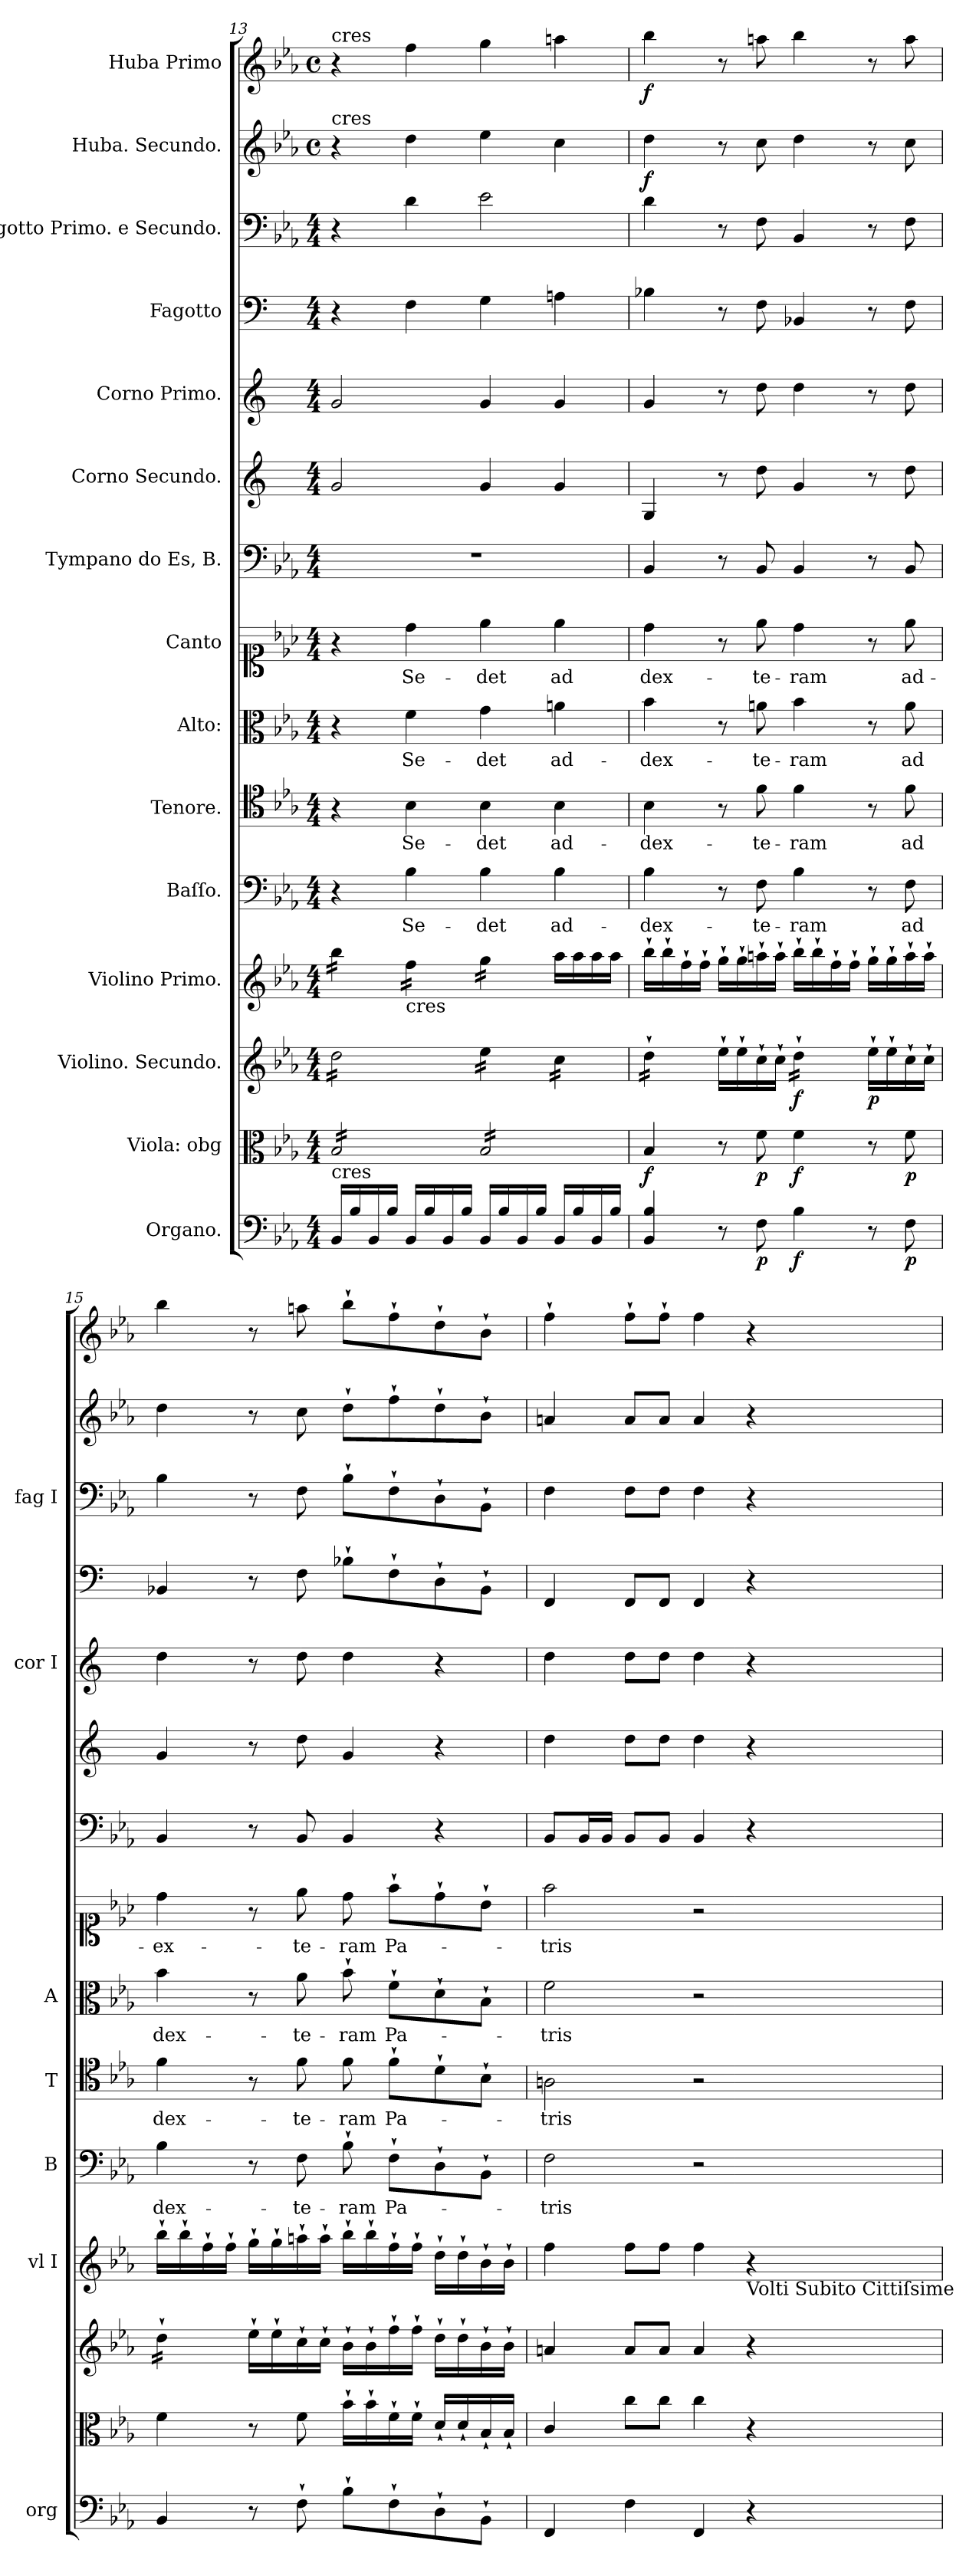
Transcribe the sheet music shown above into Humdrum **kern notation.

**kern	**dynam	**kern	**dynam	**kern	**dynam	**kern	**kern	**text	**kern	**text	**kern	**text	**kern	**text	**kern	**kern	**kern	**dynam	**kern	**kern	**dynam	**kern	**dynam	**kern	**dynam
*part15	*part15	*part14	*part14	*part13	*part13	*part12	*part11	*part11	*part10	*part10	*part9	*part9	*part8	*part8	*part7	*part6	*part5	*part5	*part4	*part3	*part3	*part2	*part2	*part1	*part1
*staff15	*staff15	*staff14	*staff14	*staff13	*staff13	*staff12	*staff11	*staff11	*staff10	*staff10	*staff9	*staff9	*staff8	*staff8	*staff7	*staff6	*staff5	*staff5	*staff4	*staff3	*staff3	*staff2	*staff2	*staff1	*staff1
*I"Organo.	*	*I"Viola: obg	*	*I"Violino. Secundo.	*	*I"Violino Primo.	*I"Baſſo.	*	*I"Tenore.	*	*I"Alto:	*	*I"Canto	*	*I"Tympano do Es, B.	*I"Corno Secundo.	*I"Corno Primo.	*	*I"Fagotto	*I"Fagotto Primo. e Secundo.	*	*I"Huba. Secundo.	*	*I"Huba Primo	*
*I'org	*	*	*	*	*	*I'vl I	*I'B	*	*I'T	*	*I'A	*	*	*	*	*	*I'cor I	*	*	*I'fag I	*	*	*	*	*
*clefF4	*	*clefC3	*	*clefG2	*	*clefG2	*clefF4	*	*clefC4	*	*clefC3	*	*clefC1	*	*clefF4	*clefG2	*clefG2	*	*clefF4	*clefF4	*	*clefG2	*	*clefG2	*
*	*	*	*	*	*	*	*	*	*	*	*	*	*	*	*	*ITrd-2c-3	*ITrd-2c-3	*	*	*	*	*	*	*	*
*k[b-e-a-]	*	*k[b-e-a-]	*	*k[b-e-a-]	*	*k[b-e-a-]	*k[b-e-a-]	*	*k[b-e-a-]	*	*k[b-e-a-]	*	*k[b-e-a-]	*	*k[b-e-a-]	*k[b-e-a-]	*k[b-e-a-]	*	*	*k[b-e-a-]	*	*k[b-e-a-]	*	*k[b-e-a-]	*
*E-:	*	*E-:	*	*E-:	*	*E-:	*E-:	*	*E-:	*	*E-:	*	*E-:	*	*E-:	*E-:	*E-:	*	*	*E-:	*	*E-:	*	*E-:	*
*M4/4	*	*M4/4	*	*M4/4	*	*M4/4	*M4/4	*	*M4/4	*	*M4/4	*	*M4/4	*	*M4/4	*M4/4	*M4/4	*	*M4/4	*M4/4	*	*M4/4	*	*M4/4	*
*	*	*	*	*	*	*	*	*	*	*	*	*	*	*	*	*	*	*	*	*	*	*met(c)	*	*met(c)	*
=13	=13	=13	=13	=13	=13	=13	=13	=13	=13	=13	=13	=13	=13	=13	=13	=13	=13	=13	=13	=13	=13	=13	=13	=13	=13
!	!	!	!	!	!	!	!	!	!	!	!	!	!	!	!	!	!	!	!	!	!	!	!	!LO:TX:t=cres	!
!	!	!	!	!	!	!	!	!	!	!	!	!	!	!	!	!	!	!	!	!	!	!LO:TX:t=cres	!	!	!
!	!	!	!	!LO:TX:t=cres	!	!	!	!	!	!	!	!	!	!	!	!	!	!	!	!	!	!	!	!	!
!	!	!LO:TX:t=cres	!	!	!	!	!	!	!	!	!	!	!	!	!	!	!	!	!	!	!	!	!	!	!
!LO:TX:t=cres	!	!	!	!	!	!	!	!	!	!	!	!	!	!	!	!	!	!	!	!	!	!	!	!	!
*	*	*tremolo	*	*	*	*	*	*	*	*	*	*	*	*	*	*	*	*	*	*	*	*	*	*	*
*	*	*	*	*tremolo	*	*	*	*	*	*	*	*	*	*	*	*	*	*	*	*	*	*	*	*	*
*	*	*	*	*	*	*tremolo	*	*	*	*	*	*	*	*	*	*	*	*	*	*	*	*	*	*	*
16BB-/LL	.	16B-/LL	.	16dd\LL	.	16bb-\LL	4r	.	4r	.	4r	.	4r	.	1r	2b-/	2b-/	.	4r	4r	.	4r	.	4r	.
16B-\	.	16B-/	.	16dd\	.	16bb-\	.	.	.	.	.	.	.	.	.	.	.	.	.	.	.	.	.	.	.
16BB-/	.	16B-/	.	16dd\	.	16bb-\	.	.	.	.	.	.	.	.	.	.	.	.	.	.	.	.	.	.	.
16B-\JJ	.	16B-/	.	16dd\	.	16bb-\JJ	.	.	.	.	.	.	.	.	.	.	.	.	.	.	.	.	.	.	.
!	!	!	!	!	!	!LO:TX:b:t=cres	!	!	!	!	!	!	!	!	!	!	!	!	!	!	!	!	!	!	!
!	!	!	!	!	!	!	!	!	!	!	!	!	!	!	!	!	!	!	!	!	!LO:DY:b	!	!	!	!
16BB-/LL	.	16B-/	.	16dd\	.	16ff\LL	4B-\	Se-	4B-\	Se-	4f\	Se-	4dd\	Se-	.	.	.	.	4F\	4d\	pia	4dd\	.	4ff\	.
16B-\	.	16B-/	.	16dd\	.	16ff\	.	.	.	.	.	.	.	.	.	.	.	.	.	.	.	.	.	.	.
16BB-/	.	16B-/	.	16dd\	.	16ff\	.	.	.	.	.	.	.	.	.	.	.	.	.	.	.	.	.	.	.
16B-\JJ	.	16B-/JJ	.	16dd\JJ	.	16ff\JJ	.	.	.	.	.	.	.	.	.	.	.	.	.	.	.	.	.	.	.
16BB-/LL	.	16B-/LL	.	16ee-\LL	.	16gg\LL	4B-\	-det	4B-\	-det	4g\	-det	4ee-\	-det	.	4b-/	4b-/	.	4G\	2e-\	.	4ee-\	.	4gg\	.
16B-\	.	16B-/	.	16ee-\	.	16gg\	.	.	.	.	.	.	.	.	.	.	.	.	.	.	.	.	.	.	.
16BB-/	.	16B-/	.	16ee-\	.	16gg\	.	.	.	.	.	.	.	.	.	.	.	.	.	.	.	.	.	.	.
16B-\JJ	.	16B-/	.	16ee-\JJ	.	16gg\JJ	.	.	.	.	.	.	.	.	.	.	.	.	.	.	.	.	.	.	.
*	*	*	*	*	*	*Xtremolo	*	*	*	*	*	*	*	*	*	*	*	*	*	*	*	*	*	*	*
16BB-/LL	.	16B-/	.	16cc\LL	.	16aa-\LL	4B-\	ad-	4B-\	ad-	4an\	ad-	4ee-\	ad	.	4b-/	4b-/	.	4An\	.	.	4cc\	.	4aan\	.
16B-\	.	16B-/	.	16cc\	.	16aa-\	.	.	.	.	.	.	.	.	.	.	.	.	.	.	.	.	.	.	.
16BB-/	.	16B-/	.	16cc\	.	16aa-\	.	.	.	.	.	.	.	.	.	.	.	.	.	.	.	.	.	.	.
16B-\JJ	.	16B-/JJ	.	16cc\JJ	.	16aa-\JJ	.	.	.	.	.	.	.	.	.	.	.	.	.	.	.	.	.	.	.
*	*	*Xtremolo	*	*	*	*	*	*	*	*	*	*	*	*	*	*	*	*	*	*	*	*	*	*	*
=14	=14	=14	=14	=14	=14	=14	=14	=14	=14	=14	=14	=14	=14	=14	=14	=14	=14	=14	=14	=14	=14	=14	=14	=14	=14
!	!LO:DY:b	!	!	!	!LO:DY:b	!	!	!	!	!	!	!	!	!	!	!	!	!LO:DY:b	!	!	!	!	!	!	!
4BB-/ 4B-/	fort	4B-/	f	16dd`\LL	for	16bb-`\LL	4B-\	-dex-	4B-\	-dex-	4b-\	-dex-	4dd\	dex-	4BB-/	4B-/	4b-/	fort	4B-\	4d\	.	4dd\	f	4bb-\	f
.	.	.	.	16dd`\	.	16bb-`\	.	.	.	.	.	.	.	.	.	.	.	.	.	.	.	.	.	.	.
.	.	.	.	16dd`\	.	16ff`\	.	.	.	.	.	.	.	.	.	.	.	.	.	.	.	.	.	.	.
.	.	.	.	16dd`\JJ	.	16ff`\JJ	.	.	.	.	.	.	.	.	.	.	.	.	.	.	.	.	.	.	.
*	*	*	*	*Xtremolo	*	*	*	*	*	*	*	*	*	*	*	*	*	*	*	*	*	*	*	*	*
!	!	!	!	!	!LO:DY:b	!	!	!	!	!	!	!	!	!	!	!	!	!	!	!	!	!	!	!	!
8r	.	8r	.	16ee-`\LL	pia	16gg`\LL	8r	.	8r	.	8r	.	8r	.	8r	8r	8r	.	8r	8r	.	8r	.	8r	.
.	.	.	.	16ee-`\	.	16gg`\	.	.	.	.	.	.	.	.	.	.	.	.	.	.	.	.	.	.	.
!	!	!	!	!	!	!	!	!	!	!	!	!	!	!	!	!	!	!	!	!	!LO:DY:b	!	!	!	!
8F\	p	8f\	p	16cc`\	.	16aan`\	8F\	-te-	8f\	-te-	8an\	-te-	8ee-\	-te-	8BB-/	8ff\	8ff\	.	8F\	8F\	fort	8cc\	.	8aan\	.
.	.	.	.	16cc`\JJ	.	16aa`\JJ	.	.	.	.	.	.	.	.	.	.	.	.	.	.	.	.	.	.	.
*	*	*	*	*tremolo	*	*	*	*	*	*	*	*	*	*	*	*	*	*	*	*	*	*	*	*	*
4B-\	f	4f\	f	16dd`\LL	f	16bb-`\LL	4B-\	-ram	4f\	-ram	4b-\	-ram	4dd\	-ram	4BB-/	4b-/	4ff\	.	4BB-/	4BB-/	.	4dd\	.	4bb-\	.
.	.	.	.	16dd`\	.	16bb-`\	.	.	.	.	.	.	.	.	.	.	.	.	.	.	.	.	.	.	.
.	.	.	.	16dd`\	.	16ff`\	.	.	.	.	.	.	.	.	.	.	.	.	.	.	.	.	.	.	.
.	.	.	.	16dd`\JJ	.	16ff`\JJ	.	.	.	.	.	.	.	.	.	.	.	.	.	.	.	.	.	.	.
*	*	*	*	*Xtremolo	*	*	*	*	*	*	*	*	*	*	*	*	*	*	*	*	*	*	*	*	*
8r	.	8r	.	16ee-`\LL	p	16gg`\LL	8r	.	8r	.	8r	.	8r	.	8r	8r	8r	.	8r	8r	.	8r	.	8r	.
.	.	.	.	16ee-`\	.	16gg`\	.	.	.	.	.	.	.	.	.	.	.	.	.	.	.	.	.	.	.
8F\	p	8f\	p	16cc`\	.	16aa`\	8F\	ad	8f\	ad	8a\	ad	8ee-\	ad-	8BB-/	8ff\	8ff\	.	8F\	8F\	.	8cc\	.	8aa\	.
.	.	.	.	16cc`\JJ	.	16aa`\JJ	.	.	.	.	.	.	.	.	.	.	.	.	.	.	.	.	.	.	.
=15	=15	=15	=15	=15	=15	=15	=15	=15	=15	=15	=15	=15	=15	=15	=15	=15	=15	=15	=15	=15	=15	=15	=15	=15	=15
!	!LO:DY:b	!	!	!	!LO:DY:b	!	!	!	!	!	!	!	!	!	!	!	!	!	!	!	!	!	!	!	!
*	*	*	*	*tremolo	*	*	*	*	*	*	*	*	*	*	*	*	*	*	*	*	*	*	*	*	*
4BB-/	fort	4f\	.	16dd`\LL	forto	16bb-`\LL	4B-\	dex-	4f\	dex-	4b-\	dex-	4dd\	-ex-	4BB-/	4b-/	4ff\	.	4BB-/	4B-\	.	4dd\	.	4bb-\	.
.	.	.	.	16dd`\	.	16bb-`\	.	.	.	.	.	.	.	.	.	.	.	.	.	.	.	.	.	.	.
.	.	.	.	16dd`\	.	16ff`\	.	.	.	.	.	.	.	.	.	.	.	.	.	.	.	.	.	.	.
.	.	.	.	16dd`\JJ	.	16ff`\JJ	.	.	.	.	.	.	.	.	.	.	.	.	.	.	.	.	.	.	.
*	*	*	*	*Xtremolo	*	*	*	*	*	*	*	*	*	*	*	*	*	*	*	*	*	*	*	*	*
8r	.	8r	.	16ee-`\LL	.	16gg`\LL	8r	.	8r	.	8r	.	8r	.	8r	8r	8r	.	8r	8r	.	8r	.	8r	.
.	.	.	.	16ee-`\	.	16gg`\	.	.	.	.	.	.	.	.	.	.	.	.	.	.	.	.	.	.	.
!	!	!	!LO:DY:b	!	!	!	!	!	!	!	!	!	!	!	!	!	!	!	!	!	!	!	!	!	!
8F`\	.	8f\	forto	16cc`\	.	16aan`\	8F\	-te-	8f\	-te-	8a-\	-te-	8ee-\	-te-	8BB-/	8ff\	8ff\	.	8F\	8F\	.	8cc\	.	8aan\	.
.	.	.	.	16cc`\JJ	.	16aa`\JJ	.	.	.	.	.	.	.	.	.	.	.	.	.	.	.	.	.	.	.
8B-`\L	.	16b-`\LL	.	16b-`\LL	.	16bb-`\LL	8B-`\	-ram	8f\	-ram	8b-`\	-ram	8dd\	-ram	4BB-/	4b-/	4ff\	.	8B-`\L	8B-`\L	.	8dd`\L	.	8bb-`\L	.
.	.	16b-`\	.	16b-`\	.	16bb-`\	.	.	.	.	.	.	.	.	.	.	.	.	.	.	.	.	.	.	.
8F`\	.	16f`\	.	16ff`\	.	16ff`\	8F`\L	Pa-	8f`\L	Pa-	8f`\L	Pa-	8ff`\L	Pa-	.	.	.	.	8F`\	8F`\	.	8ff`\	.	8ff`\	.
.	.	16f`\JJ	.	16ff`\JJ	.	16ff`\JJ	.	.	.	.	.	.	.	.	.	.	.	.	.	.	.	.	.	.	.
8D`\	.	16d`/LL	.	16dd`\LL	.	16dd`\LL	8D`\	.	8d`\	.	8d`\	.	8dd`\	.	4r	4r	4r	.	8D`\	8D`\	.	8dd`\	.	8dd`\	.
.	.	16d`/	.	16dd`\	.	16dd`\	.	.	.	.	.	.	.	.	.	.	.	.	.	.	.	.	.	.	.
8BB-`\J	.	16B-`/	.	16b-`\	.	16b-`\	8BB-`\J	.	8B-`\J	.	8B-`\J	.	8b-`\J	.	.	.	.	.	8BB-`\J	8BB-`\J	.	8b-`\J	.	8b-`\J	.
.	.	16B-`/JJ	.	16b-`\JJ	.	16b-`\JJ	.	.	.	.	.	.	.	.	.	.	.	.	.	.	.	.	.	.	.
=16	=16	=16	=16	=16	=16	=16	=16	=16	=16	=16	=16	=16	=16	=16	=16	=16	=16	=16	=16	=16	=16	=16	=16	=16	=16
4FF/	.	4c/	.	4an/	.	4ff\	2F\	-tris	2An\	-tris	2f\	-tris	2ff\	-tris	8BB-/L	4ff\	4ff\	.	4FF/	4F\	.	4an/	.	4ff`\	.
.	.	.	.	.	.	.	.	.	.	.	.	.	.	.	16BB-/L	.	.	.	.	.	.	.	.	.	.
.	.	.	.	.	.	.	.	.	.	.	.	.	.	.	16BB-/JJ	.	.	.	.	.	.	.	.	.	.
4F\	.	8cc\L	.	8a/L	.	8ff\L	.	.	.	.	.	.	.	.	8BB-/L	8ff\L	8ff\L	.	8FF/L	8F\L	.	8a/L	.	8ff`\L	.
.	.	8cc\J	.	8a/J	.	8ff\J	.	.	.	.	.	.	.	.	8BB-/J	8ff\J	8ff\J	.	8FF/J	8F\J	.	8a/J	.	8ff`\J	.
4FF/	.	4cc\	.	4a/	.	4ff\	2r	.	2r	.	2r	.	2r	.	4BB-/	4ff\	4ff\	.	4FF/	4F\	.	4a/	.	4ff\	.
!	!	!	!	!	!	!LO:TX:b:t=Volti Subito Cittiſsime	!	!	!	!	!	!	!	!	!	!	!	!	!	!	!	!	!	!	!
4r	.	4r	.	4r	.	4r	.	.	.	.	.	.	.	.	4r	4r	4r	.	4r	4r	.	4r	.	4r	.
=	=	=	=	=	=	=	=	=	=	=	=	=	=	=	=	=	=	=	=	=	=	=	=	=	=
*-	*-	*-	*-	*-	*-	*-	*-	*-	*-	*-	*-	*-	*-	*-	*-	*-	*-	*-	*-	*-	*-	*-	*-	*-	*-
